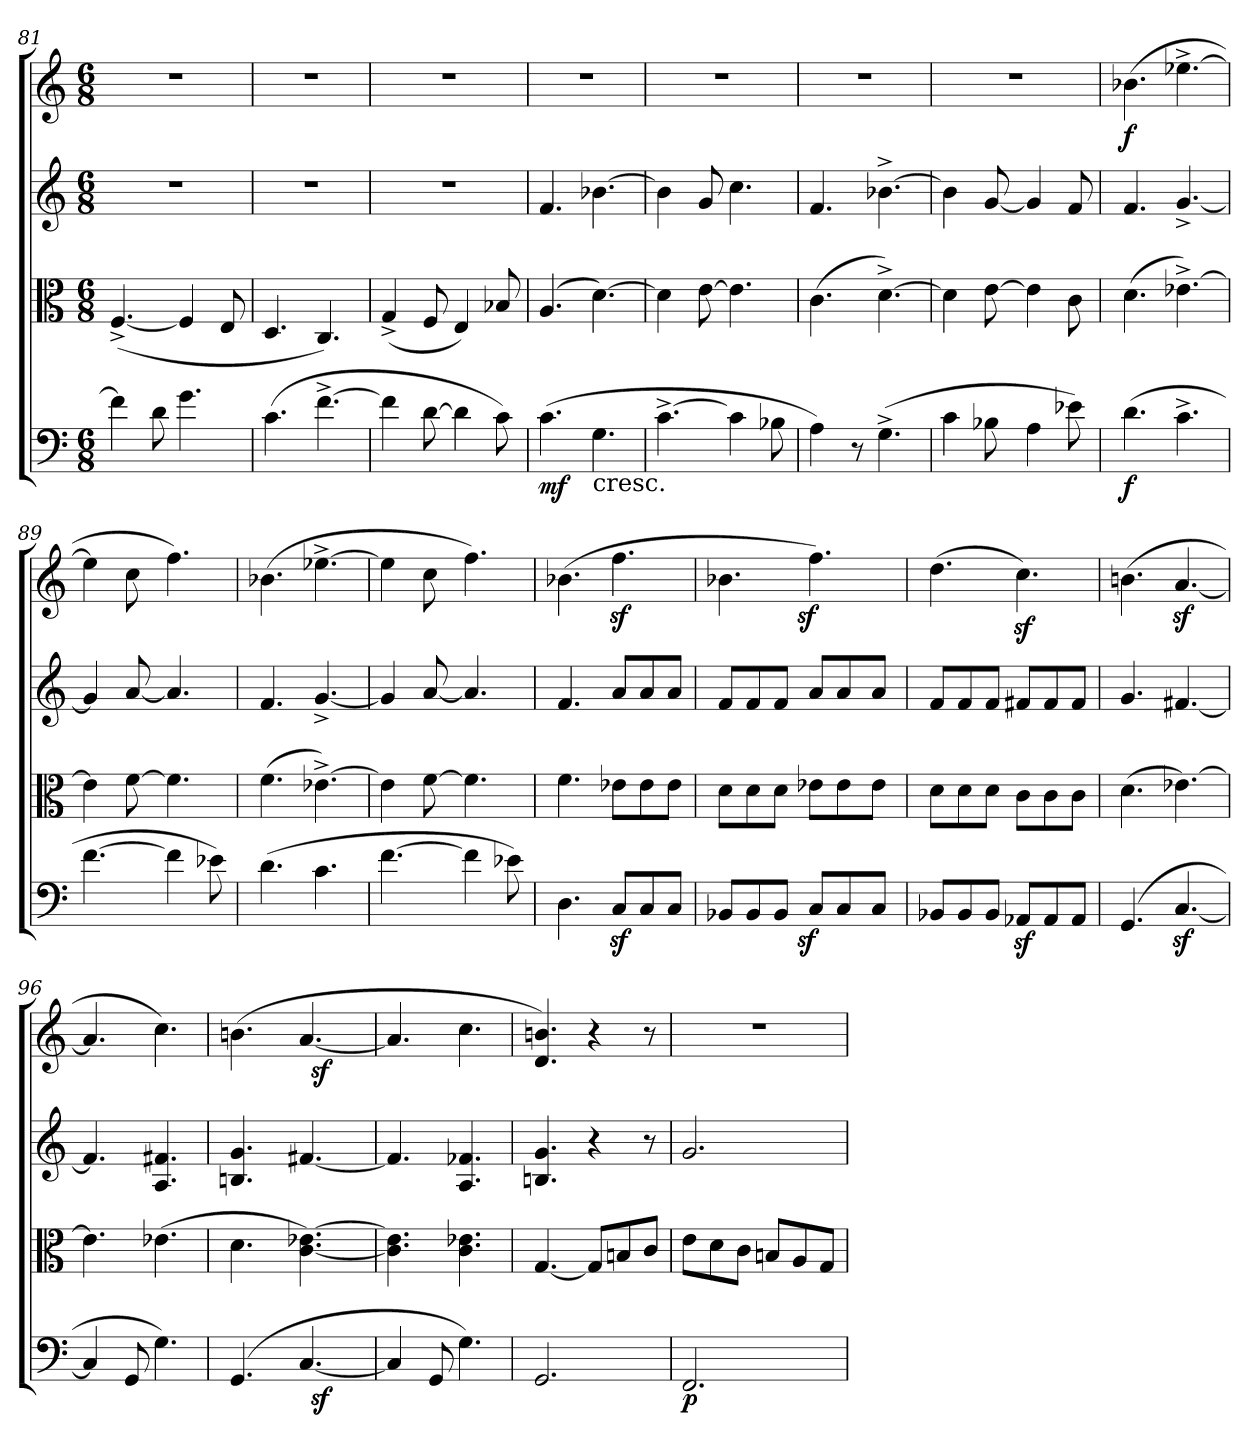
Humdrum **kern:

**kern	**dynam	**kern	**kern	**kern	**dynam
*part4	*part4	*part3	*part2	*part1	*part1
*staff4	*staff4	*staff3	*staff2	*staff1	*staff1
*clefF4	*	*clefC3	*clefG2	*clefG2	*
*M6/8	*	*M6/8	*M6/8	*M6/8	*
=81	=81	=81	=81	=81	=81
4f\]	.	(<[4.F^</	2.r	2.r	.
8d\	.	.	.	.	.
4.g\	.	4F/]	.	.	.
.	.	8E/	.	.	.
=82	=82	=82	=82	=82	=82
(>4.c\	.	4.D/	2.r	2.r	.
[4.f^<\	.	4.C/)	.	.	.
=83	=83	=83	=83	=83	=83
4f\]	.	(<4G^</	2.r	2.r	.
[8d\	.	8F/	.	.	.
4d\]	.	4E/)	.	.	.
8c\)	.	8B-/	.	.	.
=84	=84	=84	=84	=84	=84
!	!LO:DY:b	!	!	!	!
(>4.c\	mf	(<4.A/	4.f/	2.r	.
!LO:TX:b:t=cresc.	!	!	!	!	!
4.G\	.	[4.d\)	[4.b-\	.	.
!!LO:LB:g=z
=85	=85	=85	=85	=85	=85
[4.c^>\	.	4d\]	4b-\]	2.r	.
.	.	[8e\	8g/	.	.
4c\]	.	4.e\]	4.cc\	.	.
8B-\	.	.	.	.	.
=86	=86	=86	=86	=86	=86
4A\)	.	(>4.c\	4.f/	2.r	.
8r	.	.	.	.	.
(>4.G^>\	.	[4.d^>\)	[4.b-^>\	.	.
=87	=87	=87	=87	=87	=87
4c\	.	4d\]	4b-\]	2.r	.
8B-\	.	[8e\	[8g/	.	.
4A\	.	4e\]	4g/]	.	.
8e-\)	.	8c\	8f/	.	.
=88	=88	=88	=88	=88	=88
!	!LO:DY:b	!	!	!	!LO:DY:b
(>4.d\	f	(>4.d\	4.f/	(>4.b-\	f
4.c^>\	.	[4.e-^>\)	[4.g^</	[4.ee-^>\	.
=89	=89	=89	=89	=89	=89
[4.f\	.	4e-\]	4g/]	4ee-\]	.
.	.	[8f\	[8a/	8cc\	.
4f\]	.	4.f\]	4.a/]	4.ff\)	.
8e-\)	.	.	.	.	.
=90	=90	=90	=90	=90	=90
(>4.d\	.	(>4.f\	4.f/	(>4.b-\	.
4.c\	.	[4.e-^>\)	[4.g^</	[4.ee-^>\	.
=91	=91	=91	=91	=91	=91
[4.f\	.	4e-\]	4g/]	4ee-\]	.
.	.	[8f\	[8a/	8cc\	.
4f\]	.	4.f\]	4.a/]	4.ff\)	.
8e-\)	.	.	.	.	.
=92	=92	=92	=92	=92	=92
4.D\	.	4.f\	4.f/	(>4.b-\	.
8Cz</L	.	8e-\L	8a/L	4.ffz<\	.
8C/	.	8e-\	8a/	.	.
8C/J	.	8e-\J	8a/J	.	.
=93	=93	=93	=93	=93	=93
*^	*	*	*	*^	*
8BB-/L	4ryy	.	8d\L	8f/L	4.b-\	4ryy	.
8BB-/	.	.	8d\	8f/	.	.	.
8BB-/J	16.ryy	.	8d\J	8f/J	.	16.ryy	.
!	!	!LO:DY:b	!	!	!	!	!LO:DY:b
.	4ryy	sf	.	.	.	4ryy	sf
8C/L	.	.	8e-\L	8a/L	4.ff\)	.	.
8C/	.	.	8e-\	8a/	.	.	.
.	8ryy	.	.	.	.	8ryy	.
8C/J	.	.	8e-\J	8a/J	.	.	.
.	32ryy	.	.	.	.	32ryy	.
*v	*v	*	*	*	*v	*v	*
=94	=94	=94	=94	=94	=94
8BB-/L	.	8d\L	8f/L	(>4.dd\	.
8BB-/	.	8d\	8f/	.	.
8BB-/J	.	8d\J	8f/J	.	.
8AA-z</L	.	8c\L	8f#/L	4.ccz<\)	.
8AA-/	.	8c\	8f#/	.	.
8AA-/J	.	8c\J	8f#/J	.	.
=95	=95	=95	=95	=95	=95
(<4.GG/	.	(>4.d\	4.g/	(>4.bn\	.
[4.Cz</	.	[4.e-\)	[4.f#/	[4.az</	.
=96	=96	=96	=96	=96	=96
4C/]	.	4.e-\]	4.f#/]	4.a/]	.
8GG/	.	.	.	.	.
4.G\)	.	(>4.e-\	4.A/ 4.f#/	4.cc\)	.
=97	=97	=97	=97	=97	=97
*^	*	*	*	*^	*
(<4.GG/	4ryy	.	4.d\	4.Bn/ 4.g/	(>4.bn\	4ryy	.
.	8ryy	.	.	.	.	8ryy	.
[4.C/	32ryy	.	[4.c\ [4.e-\)	[4.f#/	[4.a/	32ryy	.
!	!	!LO:DY:b	!	!	!	!	!LO:DY:b
.	4ryy	sf	.	.	.	4ryy	sf
.	16.ryy	.	.	.	.	16.ryy	.
*v	*v	*	*	*	*v	*v	*
!!LO:LB:g=z
=98	=98	=98	=98	=98	=98
4C/]	.	4.c]\ 4.e-]\	4.f#/]	4.a/]	.
8GG/	.	.	.	.	.
4.G\)	.	4.c\ 4.e-\	4.A/ 4.f-/	4.cc\	.
=99	=99	=99	=99	=99	=99
2.GG/	.	[4.G/	4.Bn/ 4.g/	4.d/ 4.bn/)	.
.	.	8G/L]	4r	4r	.
.	.	8Bn/	.	.	.
.	.	8c/J	8r	8r	.
=100	=100	=100	=100	=100	=100
!	!LO:DY:b	!	!	!	!
2.FF/	p	8e\L	2.g/	2.r	.
.	.	8d\	.	.	.
.	.	8c\J	.	.	.
.	.	8Bn/L	.	.	.
.	.	8A/	.	.	.
.	.	8G/J	.	.	.
=	=	=	=	=	=
*-	*-	*-	*-	*-	*-
